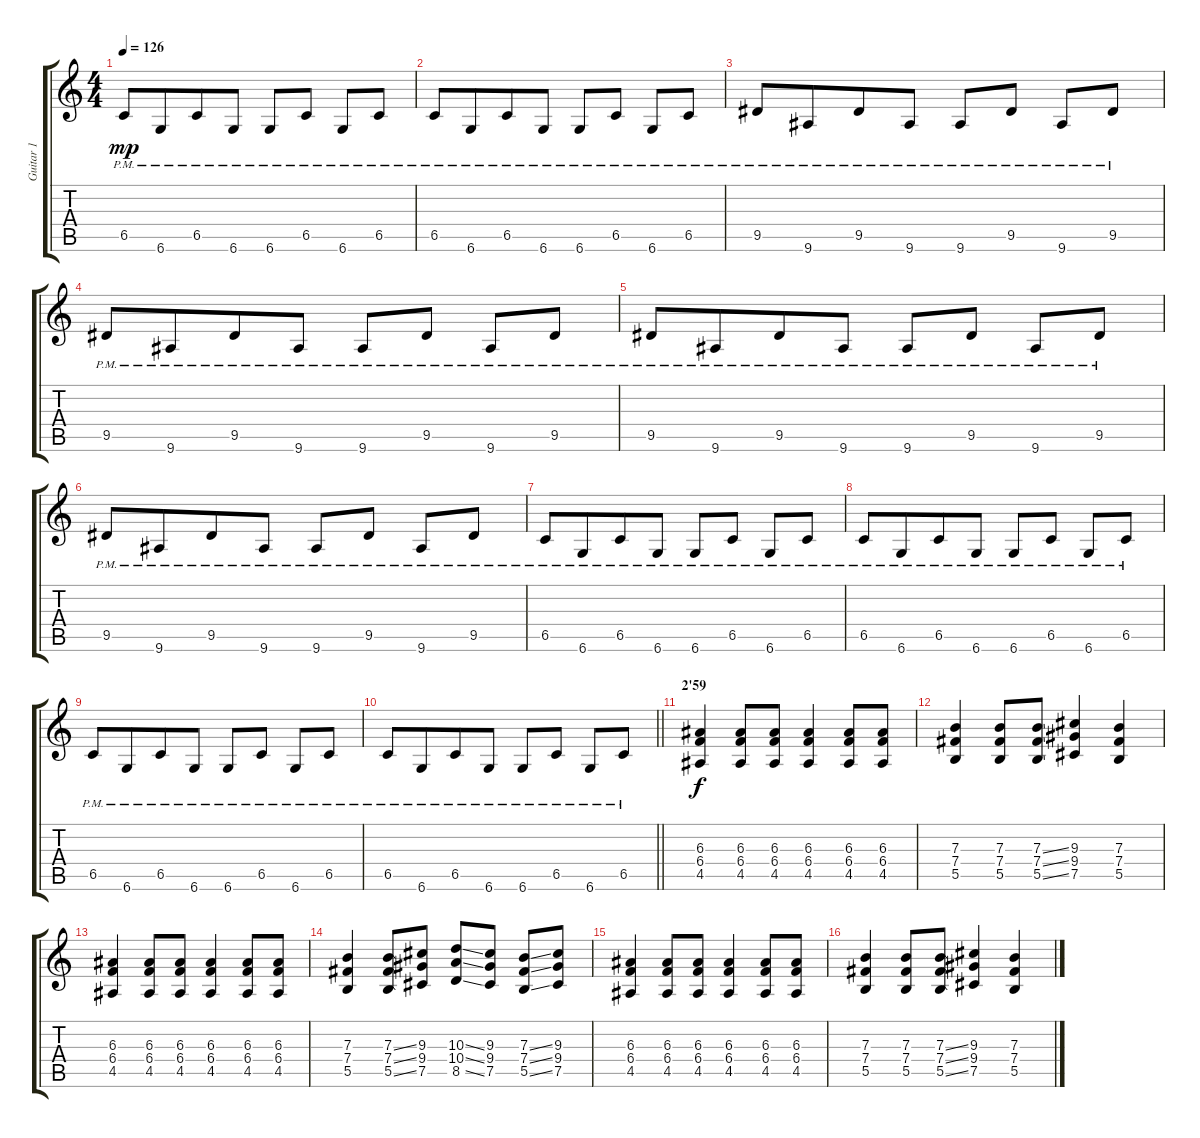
\track ("Guitar 1" "Guitar 1") {instrument distortionguitar}
\staff {score tabs}
\tuning (Db4 Ab3 E3 B2 Gb2 Db2) {hide}
\ts (4 4)
\tempo 126
\clef g2
\ks c
6.5{pm}.8{dy mp} 6.6{pm}.8{beam merge} 6.5{pm}.8 6.6{pm}.8 6.6{pm}.8{beam merge} 6.5{pm}.8 6.6{pm}.8 6.5{pm}.8 |
6.5{pm}.8 6.6{pm}.8{beam merge} 6.5{pm}.8 6.6{pm}.8 6.6{pm}.8{beam merge} 6.5{pm}.8 6.6{pm}.8 6.5{pm}.8 |
9.5{pm}.8 9.6{pm}.8{beam merge} 9.5{pm}.8 9.6{pm}.8 9.6{pm}.8{beam merge} 9.5{pm}.8 9.6{pm}.8{beam merge} 9.5{pm}.8 |
9.5{pm}.8 9.6{pm}.8{beam merge} 9.5{pm}.8 9.6{pm}.8 9.6{pm}.8{beam merge} 9.5{pm}.8 9.6{pm}.8{beam merge} 9.5{pm}.8 |
9.5{pm}.8 9.6{pm}.8{beam merge} 9.5{pm}.8 9.6{pm}.8 9.6{pm}.8{beam merge} 9.5{pm}.8 9.6{pm}.8{beam merge} 9.5{pm}.8 |
9.5{pm}.8 9.6{pm}.8{beam merge} 9.5{pm}.8 9.6{pm}.8 9.6{pm}.8{beam merge} 9.5{pm}.8 9.6{pm}.8{beam merge} 9.5{pm}.8 |
6.5{pm}.8 6.6{pm}.8{beam merge} 6.5{pm}.8 6.6{pm}.8 6.6{pm}.8{beam merge} 6.5{pm}.8 6.6{pm}.8 6.5{pm}.8 |
6.5{pm}.8 6.6{pm}.8{beam merge} 6.5{pm}.8 6.6{pm}.8 6.6{pm}.8{beam merge} 6.5{pm}.8 6.6{pm}.8 6.5{pm}.8 |
6.5{pm}.8 6.6{pm}.8{beam merge} 6.5{pm}.8 6.6{pm}.8 6.6{pm}.8{beam merge} 6.5{pm}.8 6.6{pm}.8 6.5{pm}.8 |
\barLineRight lightlight
6.5{pm}.8 6.6{pm}.8{beam merge} 6.5{pm}.8 6.6{pm}.8 6.6{pm}.8{beam merge} 6.5{pm}.8 6.6{pm}.8 6.5{pm}.8 |
\section ("" "2'59")
(6.3 6.4 4.5).4{dy f} (6.3 6.4 4.5).8 (6.3 6.4 4.5).8{beam merge} (6.3 6.4 4.5).4{beam split} (6.3 6.4 4.5).8{beam merge} (6.3 6.4 4.5).8 |
(7.3 7.4 5.5).4 (7.3 7.4 5.5).8 (7.3{ss} 7.4{ss} 5.5{ss}).8{beam merge} (9.3 9.4 7.5).4 (7.3 7.4 5.5).4 |
(6.3 6.4 4.5).4 (6.3 6.4 4.5).8 (6.3 6.4 4.5).8{beam merge} (6.3 6.4 4.5).4{beam split} (6.3 6.4 4.5).8{beam merge} (6.3 6.4 4.5).8 |
(7.3 7.4 5.5).4 (7.3{ss} 7.4{ss} 5.5{ss}).8{beam merge} (9.3 9.4 7.5).8 (10.3{ss} 10.4{ss} 8.5{ss}).8 (9.3 9.4 7.5).8{beam split} (7.3{ss} 7.4{ss} 5.5{ss}).8{beam merge} (9.3 9.4 7.5).8 |
(6.3 6.4 4.5).4 (6.3 6.4 4.5).8 (6.3 6.4 4.5).8{beam merge} (6.3 6.4 4.5).4{beam split} (6.3 6.4 4.5).8{beam merge} (6.3 6.4 4.5).8 |
(7.3 7.4 5.5).4 (7.3 7.4 5.5).8 (7.3{ss} 7.4{ss} 5.5{ss}).8{beam merge} (9.3 9.4 7.5).4 (7.3 7.4 5.5).4
